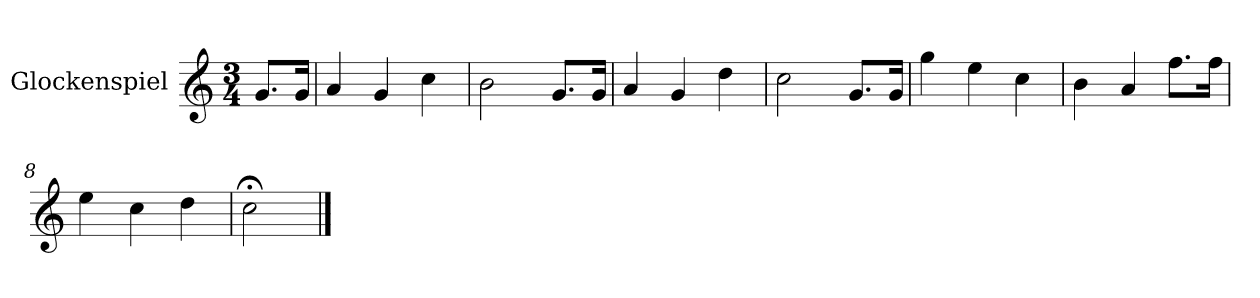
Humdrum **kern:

**kern
*part1
*staff1
*I"Glockenspiel
*I'Glock.
*clefG2
*ITrd-14c-24
*k[]
*M3/4
*MM80
=1
8.ggg/L
16ggg/Jk
=2
4aaa/
4ggg/
4cccc\
=3
2bbb\
8.ggg/L
16ggg/Jk
=4
4aaa/
4ggg/
4dddd\
=5
2cccc\
8.ggg/L
16ggg/Jk
=6
4gggg\
4eeee\
4cccc\
=7
4bbb\
4aaa/
8.ffff\L
16ffff\Jk
=8
4eeee\
4cccc\
4dddd\
=9
2cccc;<\
==
*-
